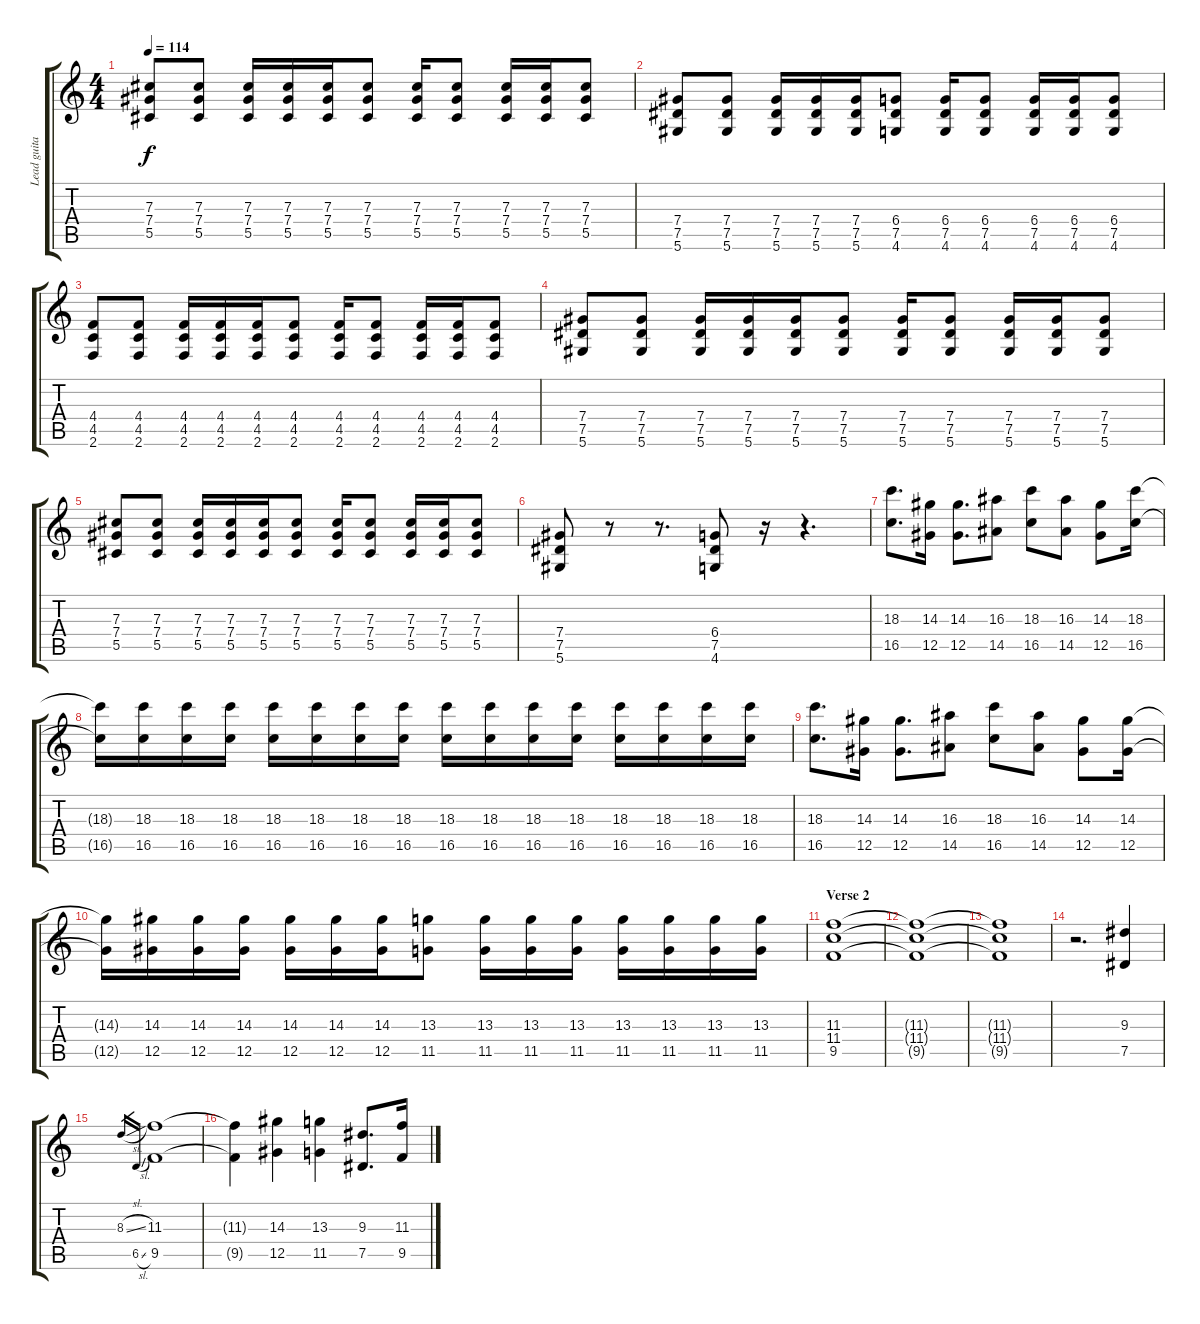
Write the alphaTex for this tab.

\track ("Lead guitar" "Lead guita") {instrument distortionguitar}
\staff {score tabs}
\tuning (Eb4 Bb3 Gb3 Db3 Ab2 Eb2) {hide}
\ts (4 4)
\tempo 114
\clef g2
\ks c
(7.3 7.4 5.5).8{dy f} (7.3 7.4 5.5).8 (7.3 7.4 5.5).16 (7.3 7.4 5.5).16 (7.3 7.4 5.5).16 (7.3 7.4 5.5).8 (7.3 7.4 5.5).16 (7.3 7.4 5.5).8 (7.3 7.4 5.5).16 (7.3 7.4 5.5).16 (7.3 7.4 5.5).8 |
(7.4 7.5 5.6).8 (7.4 7.5 5.6).8 (7.4 7.5 5.6).16 (7.4 7.5 5.6).16 (7.4 7.5 5.6).16 (6.4 7.5 4.6).8 (6.4 7.5 4.6).16 (6.4 7.5 4.6).8 (6.4 7.5 4.6).16 (6.4 7.5 4.6).16 (6.4 7.5 4.6).8 |
(4.4 4.5 2.6).8 (4.4 4.5 2.6).8 (4.4 4.5 2.6).16 (4.4 4.5 2.6).16 (4.4 4.5 2.6).16 (4.4 4.5 2.6).8 (4.4 4.5 2.6).16 (4.4 4.5 2.6).8 (4.4 4.5 2.6).16 (4.4 4.5 2.6).16 (4.4 4.5 2.6).8 |
(7.4 7.5 5.6).8 (7.4 7.5 5.6).8 (7.4 7.5 5.6).16 (7.4 7.5 5.6).16 (7.4 7.5 5.6).16 (7.4 7.5 5.6).8 (7.4 7.5 5.6).16 (7.4 7.5 5.6).8 (7.4 7.5 5.6).16 (7.4 7.5 5.6).16 (7.4 7.5 5.6).8 |
(7.3 7.4 5.5).8 (7.3 7.4 5.5).8 (7.3 7.4 5.5).16 (7.3 7.4 5.5).16 (7.3 7.4 5.5).16 (7.3 7.4 5.5).8 (7.3 7.4 5.5).16 (7.3 7.4 5.5).8 (7.3 7.4 5.5).16 (7.3 7.4 5.5).16 (7.3 7.4 5.5).8 |
(7.4 7.5 5.6).8 r.8 r.8{d} (6.4 7.5 4.6).8 r.16 r.4{d} |
(18.3 16.5).8{d} (14.3 12.5).16 (14.3 12.5).8{d} (16.3 14.5).8 (18.3 16.5).8 (16.3 14.5).8 (14.3 12.5).8 (18.3 16.5).16 |
(18.3{t} 16.5{t}).16 (18.3 16.5).16 (18.3 16.5).16 (18.3 16.5).16 (18.3 16.5).16 (18.3 16.5).16 (18.3 16.5).16 (18.3 16.5).16 (18.3 16.5).16 (18.3 16.5).16 (18.3 16.5).16 (18.3 16.5).16 (18.3 16.5).16 (18.3 16.5).16 (18.3 16.5).16 (18.3 16.5).16 |
(18.3 16.5).8{d} (14.3 12.5).16 (14.3 12.5).8{d} (16.3 14.5).8 (18.3 16.5).8 (16.3 14.5).8 (14.3 12.5).8 (14.3 12.5).16 |
(14.3{t} 12.5{t}).16 (14.3 12.5).16 (14.3 12.5).16 (14.3 12.5).16 (14.3 12.5).16 (14.3 12.5).16 (14.3 12.5).16 (13.3 11.5).8 (13.3 11.5).16 (13.3 11.5).16 (13.3 11.5).16 (13.3 11.5).16 (13.3 11.5).16 (13.3 11.5).16 (13.3 11.5).16 |
\section ("" "Verse 2")
(11.3 11.4 9.5).1 |
(11.3{t} 11.4{t} 9.5{t}).1 |
(11.3{t} 11.4{t} 9.5{t}).1 |
r.2{d} (9.3 7.5).4 |
8.3{sl}.16{gr} 6.5{sl}.16{gr} (11.3 9.5).1 |
(11.3{t} 9.5{t}).4 (14.3 12.5).4 (13.3 11.5).4 (9.3 7.5).8{d} (11.3 9.5).16
